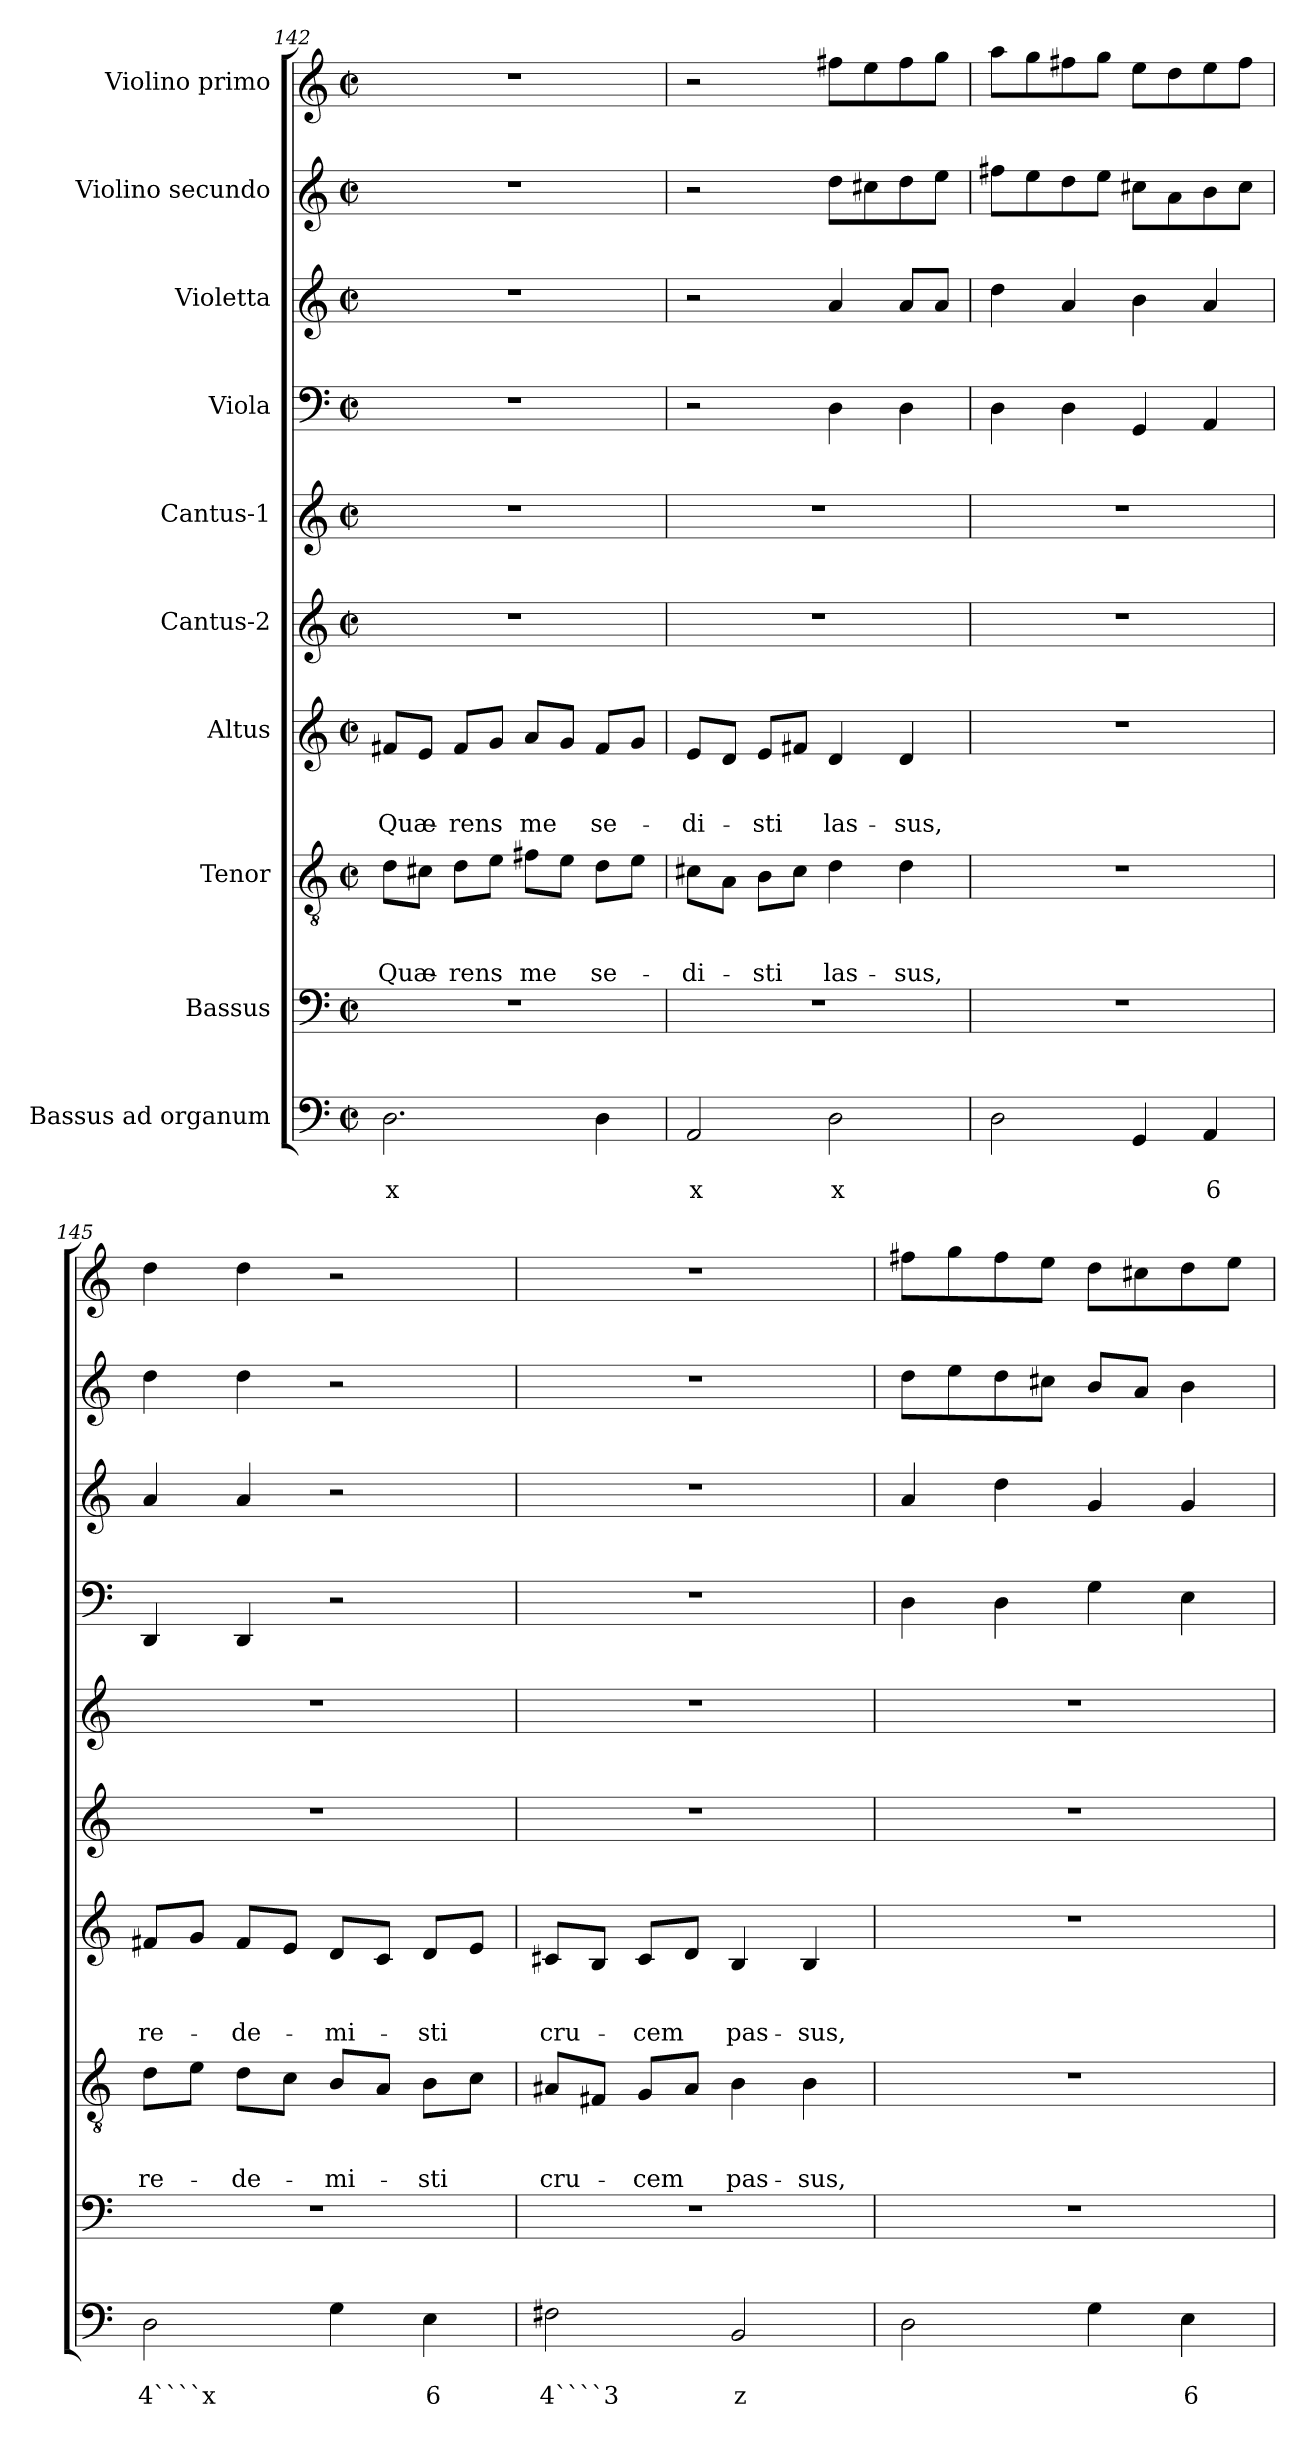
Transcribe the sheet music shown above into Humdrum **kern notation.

**kern	**text	**text	**kern	**kern	**text	**text	**text	**kern	**text	**text	**text	**kern	**kern	**kern	**kern	**kern	**kern
*part10	*part10	*part10	*part9	*part8	*part8	*part8	*part8	*part7	*part7	*part7	*part7	*part6	*part5	*part4	*part3	*part2	*part1
*staff10	*staff10	*staff10	*staff9	*staff8	*staff8	*staff8	*staff8	*staff7	*staff7	*staff7	*staff7	*staff6	*staff5	*staff4	*staff3	*staff2	*staff1
*I"Bassus ad  organum	*	*	*I"Bassus	*I"Tenor	*	*	*	*I"Altus	*	*	*	*I"Cantus-2	*I"Cantus-1	*I"Viola	*I"Violetta	*I"Violino secundo	*I"Violino primo
!!LO:LB:g=z
*clefF4	*	*	*clefF4	*clefGv2	*	*	*	*clefG2	*	*	*	*clefG2	*clefG2	*clefF4	*clefG2	*clefG2	*clefG2
*k[]	*	*	*k[]	*k[]	*	*	*	*k[]	*	*	*	*k[]	*k[]	*k[]	*k[]	*k[]	*k[]
*C:	*	*	*C:	*C:	*	*	*	*C:	*	*	*	*C:	*C:	*C:	*C:	*C:	*C:
*M2/2	*	*	*M2/2	*M2/2	*	*	*	*M2/2	*	*	*	*M2/2	*M2/2	*M2/2	*M2/2	*M2/2	*M2/2
*met(c|)	*	*	*met(c|)	*met(c|)	*	*	*	*met(c|)	*	*	*	*met(c|)	*met(c|)	*met(c|)	*met(c|)	*met(c|)	*met(c|)
=142	=142	=142	=142	=142	=142	=142	=142	=142	=142	=142	=142	=142	=142	=142	=142	=142	=142
!	!	!LO:LY:b	!	!	!	!	!LO:LY:b	!	!	!	!LO:LY:b	!	!	!	!	!	!
2.D\	.	x	1r	8d\L	.	.	Quæ-	8f#X/L	.	.	Quæ-	1r	1r	1r	1r	1r	1r
.	.	.	.	8c#X\J	.	.	.	8e/J	.	.	.	.	.	.	.	.	.
!	!	!	!	!	!	!	!LO:LY:b	!	!	!	!LO:LY:b	!	!	!	!	!	!
.	.	.	.	8d\L	.	.	-rens	8f#/L	.	.	-rens	.	.	.	.	.	.
.	.	.	.	8e\J	.	.	.	8g/J	.	.	.	.	.	.	.	.	.
!	!	!	!	!	!	!	!LO:LY:b	!	!	!	!LO:LY:b	!	!	!	!	!	!
.	.	.	.	8f#X\L	.	.	me	8a/L	.	.	me	.	.	.	.	.	.
.	.	.	.	8e\J	.	.	.	8g/J	.	.	.	.	.	.	.	.	.
!	!	!	!	!	!	!	!LO:LY:b	!	!	!	!LO:LY:b	!	!	!	!	!	!
4D\	.	.	.	8d\L	.	.	se-	8f#/L	.	.	se-	.	.	.	.	.	.
.	.	.	.	8e\J	.	.	.	8g/J	.	.	.	.	.	.	.	.	.
=143	=143	=143	=143	=143	=143	=143	=143	=143	=143	=143	=143	=143	=143	=143	=143	=143	=143
!	!	!LO:LY:b	!	!	!	!	!LO:LY:b	!	!	!	!LO:LY:b	!	!	!	!	!	!
2AA/	.	x	1r	8c#X\L	.	.	-di-	8e/L	.	.	-di-	1r	1r	2r	2r	2r	2r
.	.	.	.	8A\J	.	.	.	8d/J	.	.	.	.	.	.	.	.	.
!	!	!	!	!	!	!	!LO:LY:b	!	!	!	!LO:LY:b	!	!	!	!	!	!
.	.	.	.	8B\L	.	.	-sti	8e/L	.	.	-sti	.	.	.	.	.	.
.	.	.	.	8c#\J	.	.	.	8f#X/J	.	.	.	.	.	.	.	.	.
!	!	!LO:LY:b	!	!	!	!	!LO:LY:b	!	!	!	!LO:LY:b	!	!	!	!	!	!
2D\	.	x	.	4d\	.	.	las-	4d/	.	.	las-	.	.	4D\	4a/	8dd\L	8ff#X\L
.	.	.	.	.	.	.	.	.	.	.	.	.	.	.	.	8cc#X\	8ee\
!	!	!	!	!	!	!	!LO:LY:b	!	!	!	!LO:LY:b	!	!	!	!	!	!
.	.	.	.	4d\	.	.	-sus,	4d/	.	.	-sus,	.	.	4D\	8a/L	8dd\	8ff#\
.	.	.	.	.	.	.	.	.	.	.	.	.	.	.	8a/J	8ee\J	8gg\J
=144	=144	=144	=144	=144	=144	=144	=144	=144	=144	=144	=144	=144	=144	=144	=144	=144	=144
2D\	.	.	1r	1r	.	.	.	1r	.	.	.	1r	1r	4D\	4dd\	8ff#X\L	8aa\L
.	.	.	.	.	.	.	.	.	.	.	.	.	.	.	.	8ee\	8gg\
.	.	.	.	.	.	.	.	.	.	.	.	.	.	4D\	4a/	8dd\	8ff#X\
.	.	.	.	.	.	.	.	.	.	.	.	.	.	.	.	8ee\J	8gg\J
4GG/	.	.	.	.	.	.	.	.	.	.	.	.	.	4GG/	4b\	8cc#X\L	8ee\L
.	.	.	.	.	.	.	.	.	.	.	.	.	.	.	.	8a\	8dd\
!	!	!LO:LY:b	!	!	!	!	!	!	!	!	!	!	!	!	!	!	!
4AA/	.	6	.	.	.	.	.	.	.	.	.	.	.	4AA/	4a/	8b\	8ee\
.	.	.	.	.	.	.	.	.	.	.	.	.	.	.	.	8cc#\J	8ff#\J
=145	=145	=145	=145	=145	=145	=145	=145	=145	=145	=145	=145	=145	=145	=145	=145	=145	=145
!	!	!LO:LY:b	!	!	!	!	!LO:LY:b	!	!	!	!LO:LY:b	!	!	!	!	!	!
2D\	.	4````x	1r	8d\L	.	.	re-	8f#X/L	.	.	re-	1r	1r	4DD/	4a/	4dd\	4dd\
.	.	.	.	8e\J	.	.	.	8g/J	.	.	.	.	.	.	.	.	.
!	!	!	!	!	!	!	!LO:LY:b	!	!	!	!LO:LY:b	!	!	!	!	!	!
.	.	.	.	8d\L	.	.	-de-	8f#/L	.	.	-de-	.	.	4DD/	4a/	4dd\	4dd\
.	.	.	.	8c\J	.	.	.	8e/J	.	.	.	.	.	.	.	.	.
!	!	!	!	!	!	!	!LO:LY:b	!	!	!	!LO:LY:b	!	!	!	!	!	!
4G\	.	.	.	8B/L	.	.	-mi-	8d/L	.	.	-mi-	.	.	2r	2r	2r	2r
.	.	.	.	8A/J	.	.	.	8c/J	.	.	.	.	.	.	.	.	.
!	!	!LO:LY:b	!	!	!	!	!LO:LY:b	!	!	!	!LO:LY:b	!	!	!	!	!	!
4E\	.	6	.	8B\L	.	.	-sti	8d/L	.	.	-sti	.	.	.	.	.	.
.	.	.	.	8c\J	.	.	.	8e/J	.	.	.	.	.	.	.	.	.
=146	=146	=146	=146	=146	=146	=146	=146	=146	=146	=146	=146	=146	=146	=146	=146	=146	=146
!	!	!LO:LY:b	!	!	!	!	!LO:LY:b	!	!	!	!LO:LY:b	!	!	!	!	!	!
2F#X\	.	4````3	1r	8A#X/L	.	.	cru-	8c#X/L	.	.	cru-	1r	1r	1r	1r	1r	1r
.	.	.	.	8F#X/J	.	.	.	8B/J	.	.	.	.	.	.	.	.	.
!	!	!	!	!	!	!	!LO:LY:b	!	!	!	!LO:LY:b	!	!	!	!	!	!
.	.	.	.	8G/L	.	.	-cem	8c#/L	.	.	-cem	.	.	.	.	.	.
.	.	.	.	8A#/J	.	.	.	8d/J	.	.	.	.	.	.	.	.	.
!	!	!LO:LY:b	!	!	!	!	!LO:LY:b	!	!	!	!LO:LY:b	!	!	!	!	!	!
2BB/	.	z	.	4B\	.	.	pas-	4B/	.	.	pas-	.	.	.	.	.	.
!	!	!	!	!	!	!	!LO:LY:b	!	!	!	!LO:LY:b	!	!	!	!	!	!
.	.	.	.	4B\	.	.	-sus,	4B/	.	.	-sus,	.	.	.	.	.	.
!!LO:PB:g=z
=147	=147	=147	=147	=147	=147	=147	=147	=147	=147	=147	=147	=147	=147	=147	=147	=147	=147
2D\	.	.	1r	1r	.	.	.	1r	.	.	.	1r	1r	4D\	4a/	8dd\L	8ff#X\L
.	.	.	.	.	.	.	.	.	.	.	.	.	.	.	.	8ee\	8gg\
.	.	.	.	.	.	.	.	.	.	.	.	.	.	4D\	4dd\	8dd\	8ff#\
.	.	.	.	.	.	.	.	.	.	.	.	.	.	.	.	8cc#X\J	8ee\J
4G\	.	.	.	.	.	.	.	.	.	.	.	.	.	4G\	4g/	8b/L	8dd\L
.	.	.	.	.	.	.	.	.	.	.	.	.	.	.	.	8a/J	8cc#X\
!	!	!LO:LY:b	!	!	!	!	!	!	!	!	!	!	!	!	!	!	!
4E\	.	6	.	.	.	.	.	.	.	.	.	.	.	4E\	4g/	4b\	8dd\
.	.	.	.	.	.	.	.	.	.	.	.	.	.	.	.	.	8ee\J
=	=	=	=	=	=	=	=	=	=	=	=	=	=	=	=	=	=
*-	*-	*-	*-	*-	*-	*-	*-	*-	*-	*-	*-	*-	*-	*-	*-	*-	*-
